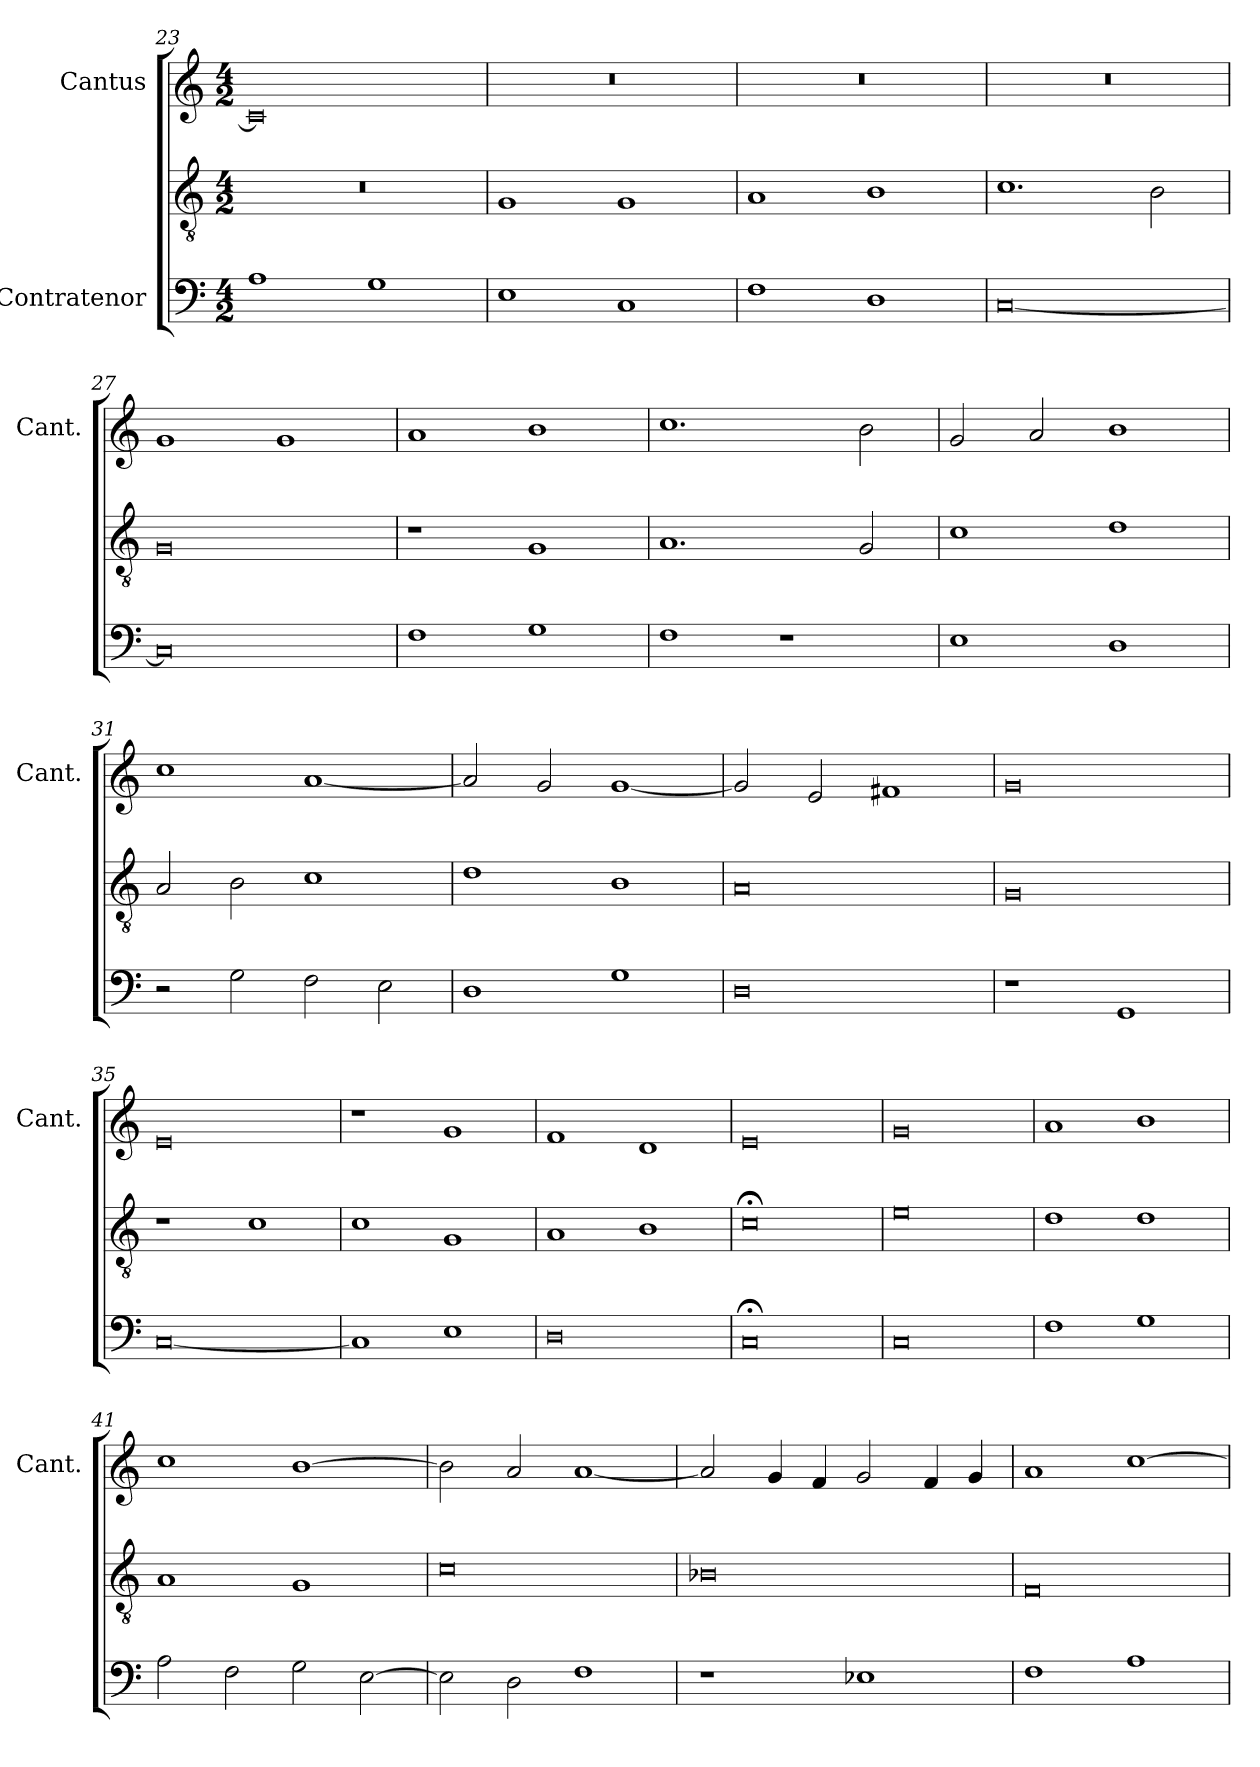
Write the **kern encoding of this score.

**kern	**kern	**kern
*part3	*part2	*part1
*staff3	*staff2	*staff1
*I"Contratenor	*	*I"Cantus
*	*	*I'Cant.
*clefF4	*clefGv2	*clefG2
*	*ITrd7c12	*
*k[]	*k[]	*k[]
*C:	*C:	*C:
*M4/2	*M4/2	*M4/2
=23	=23	=23
1A\	0r	0c/]
1G\	.	.
=24	=24	=24
1E\	1GG/	0r
1C/	1GG/	.
=25	=25	=25
1F\	1AA/	0r
1D\	1BB\	.
=26	=26	=26
[0C/	1.C\	0r
.	2BB\	.
=27	=27	=27
0C/]	0GG/	1g/
.	.	1g/
=28	=28	=28
1F\	1r	1a/
1G\	1GG/	1b\
=29	=29	=29
1F\	1.AA/	1.cc\
1r	.	.
.	2GG/	2b\
=30	=30	=30
1E\	1C\	2g/
.	.	2a/
1D\	1D\	1b\
=31	=31	=31
2r	2AA/	1cc\
2G\	2BB\	.
2F\	1C\	[1a/
2E\	.	.
=32	=32	=32
1D\	1D\	2a/]
.	.	2g/
1G\	1BB\	[1g/
=33	=33	=33
0D\	0AA/	2g/]
.	.	2e/
.	.	1f#X/
=34	=34	=34
1r	0GG/	0g/
1GG/	.	.
=35	=35	=35
[0C/	1r	0e/
.	1C\	.
=36	=36	=36
1C/]	1C\	1r
1E\	1GG/	1g/
=37	=37	=37
0D\	1AA/	1f/
.	1BB\	1d/
=38	=38	=38
0C;</	0C;<\	0e/
=39	=39	=39
0C/	0E\	0g/
=40	=40	=40
1F\	1D\	1a/
1G\	1D\	1b\
=41	=41	=41
2A\	1AA/	1cc\
2F\	.	.
2G\	1GG/	[1b\
[2E\	.	.
=42	=42	=42
2E\]	0C\	2b\]
2D\	.	2a/
1F\	.	[1a/
=43	=43	=43
1r	0BB-X\	2a/]
.	.	4g/
.	.	4f/
1E-X\	.	2g/
.	.	4f/
.	.	4g/
=44	=44	=44
1F\	0FF/	1a/
1A\	.	[1cc\
=	=	=
*-	*-	*-
